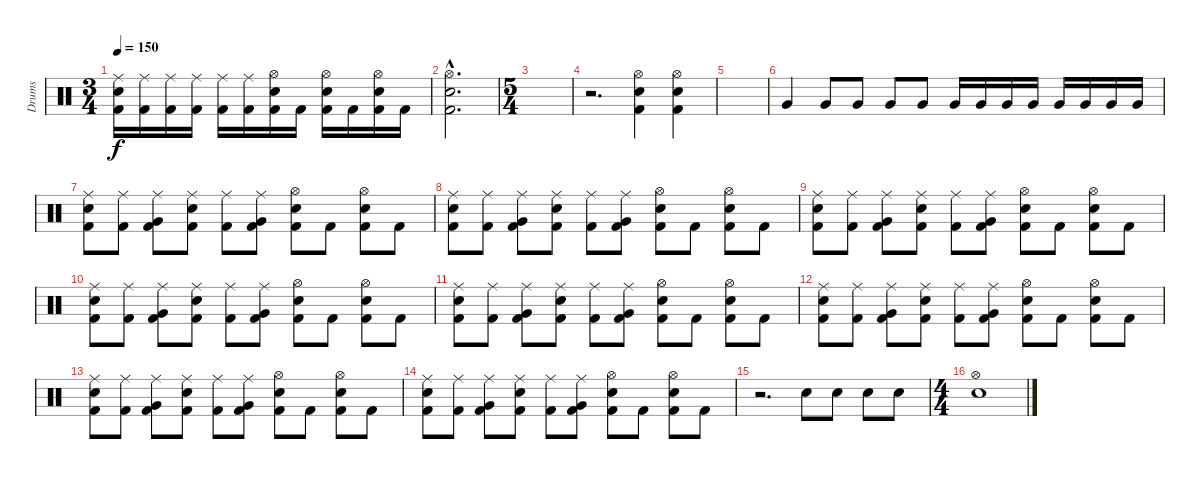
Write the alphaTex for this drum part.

\track ("Drums" "Drums") {instrument percussion}
\staff {score}
\articulation defaults
\ts (3 4)
\tempo 150
\clef neutral
\ks c
("Ride (middle)" "Snare (hit) 2" "Kick (hit) 2").16{dy f} ("Ride (middle)" "Kick (hit) 2").16 ("Ride (middle)" "Kick (hit) 2").16 ("Ride (middle)" "Kick (hit) 2").16 ("Ride (middle)" "Kick (hit) 2").16 ("Ride (middle)" "Kick (hit) 2").16 ("Hi-Hat (open)" "Snare (hit) 2" "Kick (hit) 2").16 "Kick (hit) 2".16 ("Hi-Hat (open)" "Snare (hit) 2" "Kick (hit) 2").16 "Kick (hit) 2".16 ("Hi-Hat (open)" "Snare (hit) 2" "Kick (hit) 2").16 "Kick (hit) 2".16 |
("Hi-Hat (open)"{hac} "Snare (hit) 2"{hac} "Kick (hit) 2"{hac}).2{d} |
\ts (5 4)
|
r.2{d} ("Hi-Hat (open)" "Snare (hit) 2" "Kick (hit) 2").4 ("Hi-Hat (open)" "Snare (hit) 2" "Kick (hit) 2").4 |
|
"Very Low Tom (hit)".4 "Very Low Tom (hit)".8 "Very Low Tom (hit)".8 "Very Low Tom (hit)".8 "Very Low Tom (hit)".8 "Very Low Tom (hit)".16 "Very Low Tom (hit)".16 "Very Low Tom (hit)".16 "Very Low Tom (hit)".16 "Very Low Tom (hit)".16 "Very Low Tom (hit)".16 "Very Low Tom (hit)".16 "Very Low Tom (hit)".16 |
("Ride (middle)" "Snare (hit) 2" "Kick (hit) 2").8 ("Ride (middle)" "Kick (hit) 2").8 ("Ride (middle)" "Very Low Tom (hit)" "Kick (hit) 2").8 ("Ride (middle)" "Snare (hit) 2" "Kick (hit) 2").8 ("Ride (middle)" "Kick (hit) 2").8 ("Ride (middle)" "Very Low Tom (hit)" "Kick (hit) 2").8 ("Hi-Hat (open)" "Snare (hit) 2" "Kick (hit) 2").8 "Kick (hit) 2".8 ("Hi-Hat (open)" "Snare (hit) 2" "Kick (hit) 2").8 "Kick (hit) 2".8 |
("Ride (middle)" "Snare (hit) 2" "Kick (hit) 2").8 ("Ride (middle)" "Kick (hit) 2").8 ("Ride (middle)" "Very Low Tom (hit)" "Kick (hit) 2").8 ("Ride (middle)" "Snare (hit) 2" "Kick (hit) 2").8 ("Ride (middle)" "Kick (hit) 2").8 ("Ride (middle)" "Very Low Tom (hit)" "Kick (hit) 2").8 ("Hi-Hat (open)" "Snare (hit) 2" "Kick (hit) 2").8 "Kick (hit) 2".8 ("Hi-Hat (open)" "Snare (hit) 2" "Kick (hit) 2").8 "Kick (hit) 2".8 |
("Ride (middle)" "Snare (hit) 2" "Kick (hit) 2").8 ("Ride (middle)" "Kick (hit) 2").8 ("Ride (middle)" "Very Low Tom (hit)" "Kick (hit) 2").8 ("Ride (middle)" "Snare (hit) 2" "Kick (hit) 2").8 ("Ride (middle)" "Kick (hit) 2").8 ("Ride (middle)" "Very Low Tom (hit)" "Kick (hit) 2").8 ("Hi-Hat (open)" "Snare (hit) 2" "Kick (hit) 2").8 "Kick (hit) 2".8 ("Hi-Hat (open)" "Snare (hit) 2" "Kick (hit) 2").8 "Kick (hit) 2".8 |
("Ride (middle)" "Snare (hit) 2" "Kick (hit) 2").8 ("Ride (middle)" "Kick (hit) 2").8 ("Ride (middle)" "Very Low Tom (hit)" "Kick (hit) 2").8 ("Ride (middle)" "Snare (hit) 2" "Kick (hit) 2").8 ("Ride (middle)" "Kick (hit) 2").8 ("Ride (middle)" "Very Low Tom (hit)" "Kick (hit) 2").8 ("Hi-Hat (open)" "Snare (hit) 2" "Kick (hit) 2").8 "Kick (hit) 2".8 ("Hi-Hat (open)" "Snare (hit) 2" "Kick (hit) 2").8 "Kick (hit) 2".8 |
("Ride (middle)" "Snare (hit) 2" "Kick (hit) 2").8 ("Ride (middle)" "Kick (hit) 2").8 ("Ride (middle)" "Very Low Tom (hit)" "Kick (hit) 2").8 ("Ride (middle)" "Snare (hit) 2" "Kick (hit) 2").8 ("Ride (middle)" "Kick (hit) 2").8 ("Ride (middle)" "Very Low Tom (hit)" "Kick (hit) 2").8 ("Hi-Hat (open)" "Snare (hit) 2" "Kick (hit) 2").8 "Kick (hit) 2".8 ("Hi-Hat (open)" "Snare (hit) 2" "Kick (hit) 2").8 "Kick (hit) 2".8 |
("Ride (middle)" "Snare (hit) 2" "Kick (hit) 2").8 ("Ride (middle)" "Kick (hit) 2").8 ("Ride (middle)" "Very Low Tom (hit)" "Kick (hit) 2").8 ("Ride (middle)" "Snare (hit) 2" "Kick (hit) 2").8 ("Ride (middle)" "Kick (hit) 2").8 ("Ride (middle)" "Very Low Tom (hit)" "Kick (hit) 2").8 ("Hi-Hat (open)" "Snare (hit) 2" "Kick (hit) 2").8 "Kick (hit) 2".8 ("Hi-Hat (open)" "Snare (hit) 2" "Kick (hit) 2").8 "Kick (hit) 2".8 |
("Ride (middle)" "Snare (hit) 2" "Kick (hit) 2").8 ("Ride (middle)" "Kick (hit) 2").8 ("Ride (middle)" "Very Low Tom (hit)" "Kick (hit) 2").8 ("Ride (middle)" "Snare (hit) 2" "Kick (hit) 2").8 ("Ride (middle)" "Kick (hit) 2").8 ("Ride (middle)" "Very Low Tom (hit)" "Kick (hit) 2").8 ("Hi-Hat (open)" "Snare (hit) 2" "Kick (hit) 2").8 "Kick (hit) 2".8 ("Hi-Hat (open)" "Snare (hit) 2" "Kick (hit) 2").8 "Kick (hit) 2".8 |
("Ride (middle)" "Snare (hit) 2" "Kick (hit) 2").8 ("Ride (middle)" "Kick (hit) 2").8 ("Ride (middle)" "Very Low Tom (hit)" "Kick (hit) 2").8 ("Ride (middle)" "Snare (hit) 2" "Kick (hit) 2").8 ("Ride (middle)" "Kick (hit) 2").8 ("Ride (middle)" "Very Low Tom (hit)" "Kick (hit) 2").8 ("Hi-Hat (open)" "Snare (hit) 2" "Kick (hit) 2").8 "Kick (hit) 2".8 ("Hi-Hat (open)" "Snare (hit) 2" "Kick (hit) 2").8 "Kick (hit) 2".8 |
r.2{d} "Snare (hit) 2".8 "Snare (hit) 2".8 "Snare (hit) 2".8 "Snare (hit) 2".8 |
\ts (4 4)
("Hi-Hat (open)" "Snare (hit) 2").1
